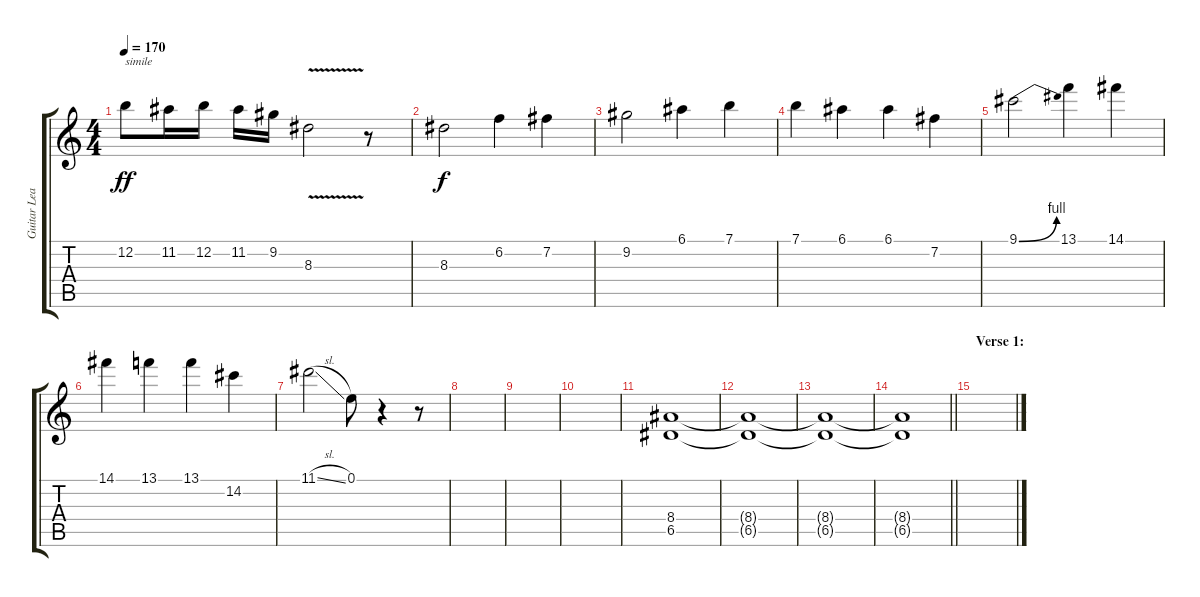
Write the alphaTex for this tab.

\track ("Guitar Lead" "Guitar Lea") {instrument distortionguitar}
\staff {score tabs}
\tuning (E4 B3 G3 D3 A2 E2) {hide}
\ts (4 4)
\tempo 170
\clef g2
\ks c
12.2.8{txt "simile" dy ff} 11.2.16 12.2.16 11.2.16 9.2.16 8.3{v}.2 r.8 |
8.3.2{dy f} 6.2.4 7.2.4 |
9.2.2 6.1.4 7.1.4 |
7.1.4 6.1.4 6.1.4 7.2.4 |
9.1{be (bend 0 0 60 4)}.2 13.1.4 14.1.4 |
14.1.4 13.1.4 13.1.4 14.2.4 |
11.1{sl}.2 0.1.8 r.4 r.8 |
|
|
|
(8.4 6.5).1 |
(8.4{t} 6.5{t}).1 |
(8.4{t} 6.5{t}).1 |
\barLineRight lightlight
(8.4{t} 6.5{t}).1 |
\section ("" "Verse 1:")
